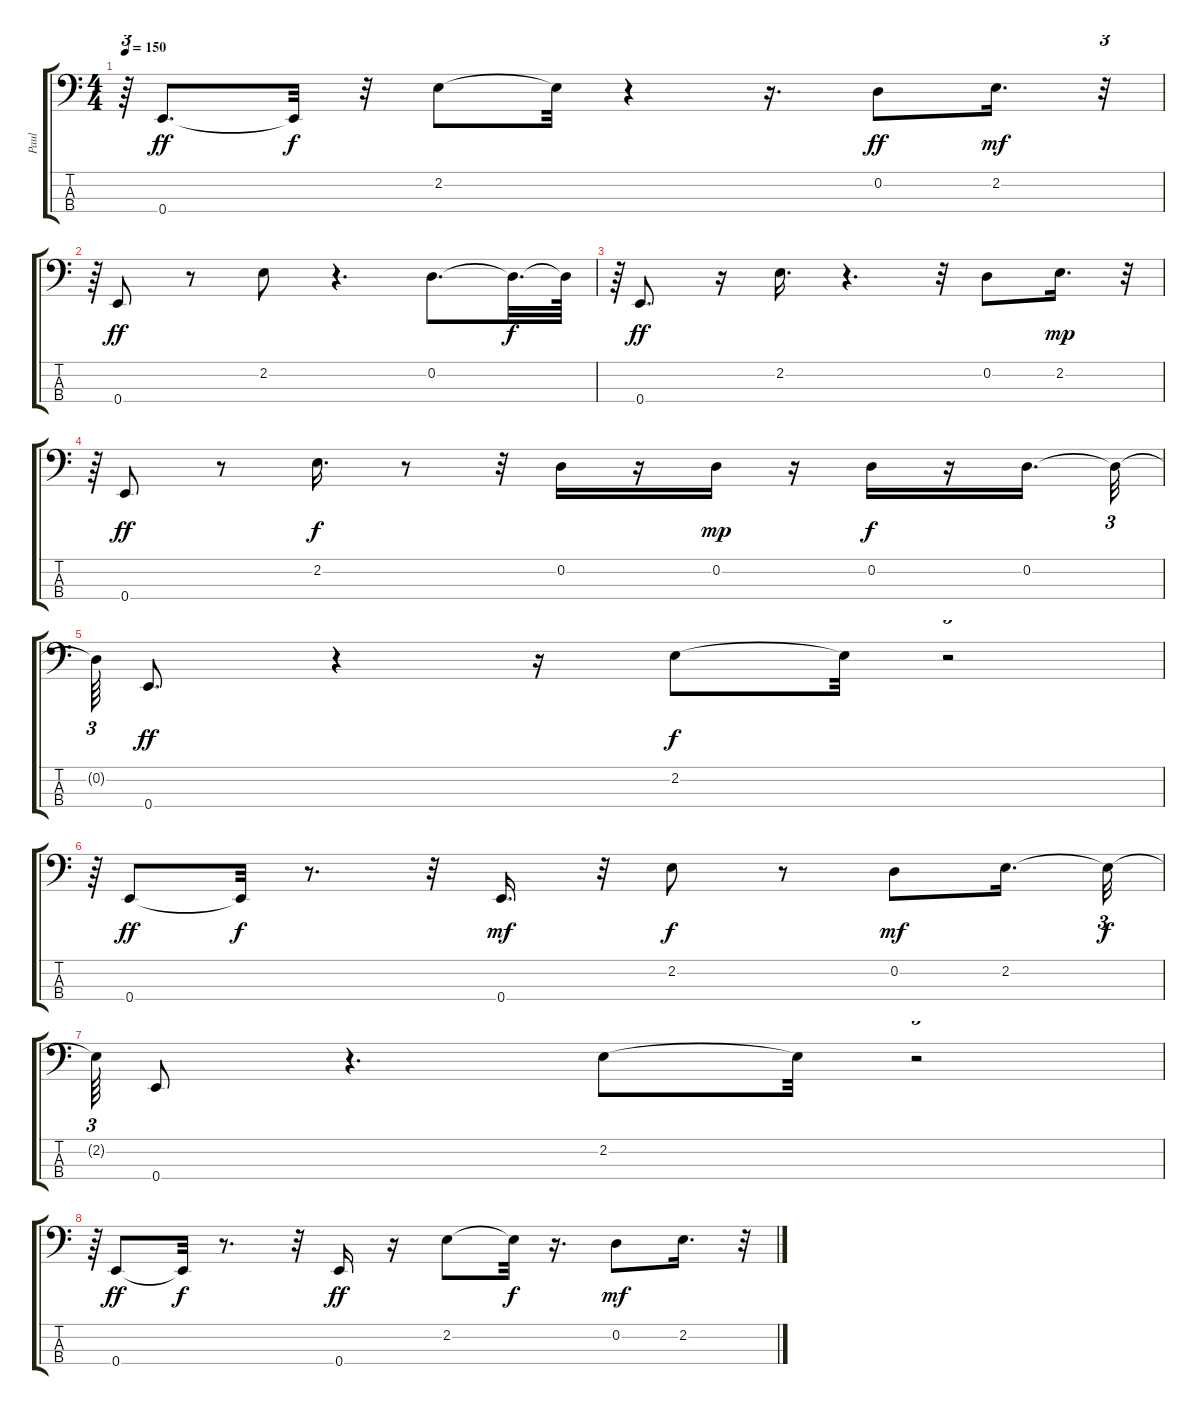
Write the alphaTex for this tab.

\track ("Paul" "Paul") {instrument electricbassfinger}
\staff {score tabs}
\tuning (G2 D2 A1 E1) {hide}
\ts (4 4)
\tempo 150
\clef f4
\ks c
r.64{tu (3 2) dy f} 0.4.8{d dy ff} 0.4{t}.32{dy f} r.32 2.2.8 2.2{t}.32 r.4 r.16{d} 0.2.8{dy ff} 2.2.16{d dy mf} r.32{tu (3 2)} |
r.64{tu (3 2)} 0.4.8{dy ff} r.8 2.2.8 r.4{d} 0.2.8{d} 0.2{t}.32{d dy f} 0.2{t}.64 |
r.64{tu (3 2)} 0.4.8{d dy ff} r.16 2.2.16{d} r.4{d} r.32 0.2.8 2.2.16{d dy mp} r.32{tu (3 2)} |
r.64{tu (3 2)} 0.4.8{dy ff} r.8 2.2.16{d dy f} r.8 r.32 0.2.16 r.16 0.2.16{dy mp} r.16 0.2.16{dy f} r.16 0.2.16{d} 0.2{t}.32{tu (3 2)} |
0.2{t}.64{tu (3 2)} 0.4.8{d dy ff} r.4 r.16 2.2.8{dy f} 2.2{t}.32 r.2{tu (3 2)} |
r.64{tu (3 2)} 0.4.8{dy ff} 0.4{t}.32{dy f} r.8{d} r.32 0.4.16{d dy mf} r.32 2.2.8{dy f} r.8 0.2.8{dy mf} 2.2.16{d} 2.2{t}.32{tu (3 2) dy f} |
2.2{t}.64{tu (3 2)} 0.4.8 r.4{d} 2.2.8 2.2{t}.32 r.2{tu (3 2)} |
r.64{tu (3 2)} 0.4.8{dy ff} 0.4{t}.32{dy f} r.8{d} r.32 0.4.16{dy ff} r.16 2.2.8 2.2{t}.32{dy f} r.16{d} 0.2.8{dy mf} 2.2.16{d} r.32{tu (3 2)}
